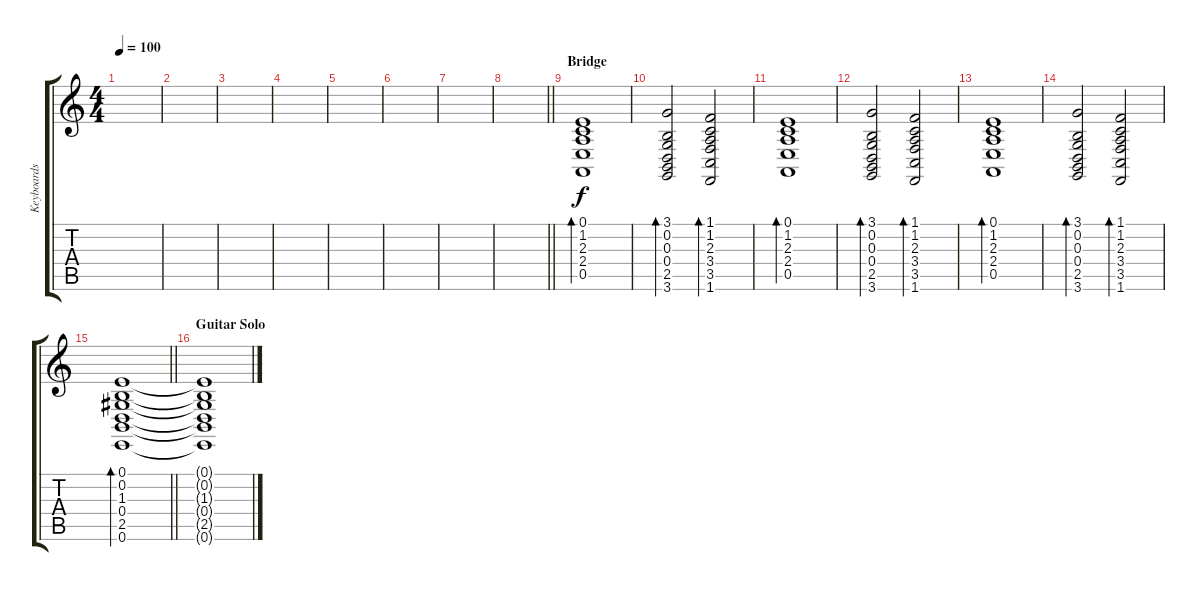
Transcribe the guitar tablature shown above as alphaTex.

\track ("Keyboards" "Keyboards") {instrument pad3polysynth}
\staff {score tabs}
\tuning (E4 B3 G3 D3 A2 E2) {hide}
\ts (4 4)
\tempo 100
\clef g2
\ks c
|
|
|
|
|
|
|
\barLineRight lightlight
|
\section ("" "Bridge")
(0.1 1.2 2.3 2.4 0.5).1{bd 60 instrument acousticguitarnylon} |
(3.1 0.2 0.3 0.4 2.5 3.6).2{bd 60} (1.1 1.2 2.3 3.4 3.5 1.6).2{bd 60} |
(0.1 1.2 2.3 2.4 0.5).1{bd 60} |
(3.1 0.2 0.3 0.4 2.5 3.6).2{bd 60} (1.1 1.2 2.3 3.4 3.5 1.6).2{bd 60} |
(0.1 1.2 2.3 2.4 0.5).1{bd 60} |
(3.1 0.2 0.3 0.4 2.5 3.6).2{bd 60} (1.1 1.2 2.3 3.4 3.5 1.6).2{bd 60} |
\barLineRight lightlight
(0.1 0.2 1.3 0.4 2.5 0.6).1{bd 60} |
\section ("" "Guitar Solo")
(0.1{t} 0.2{t} 1.3{t} 0.4{t} 2.5{t} 0.6{t}).1
